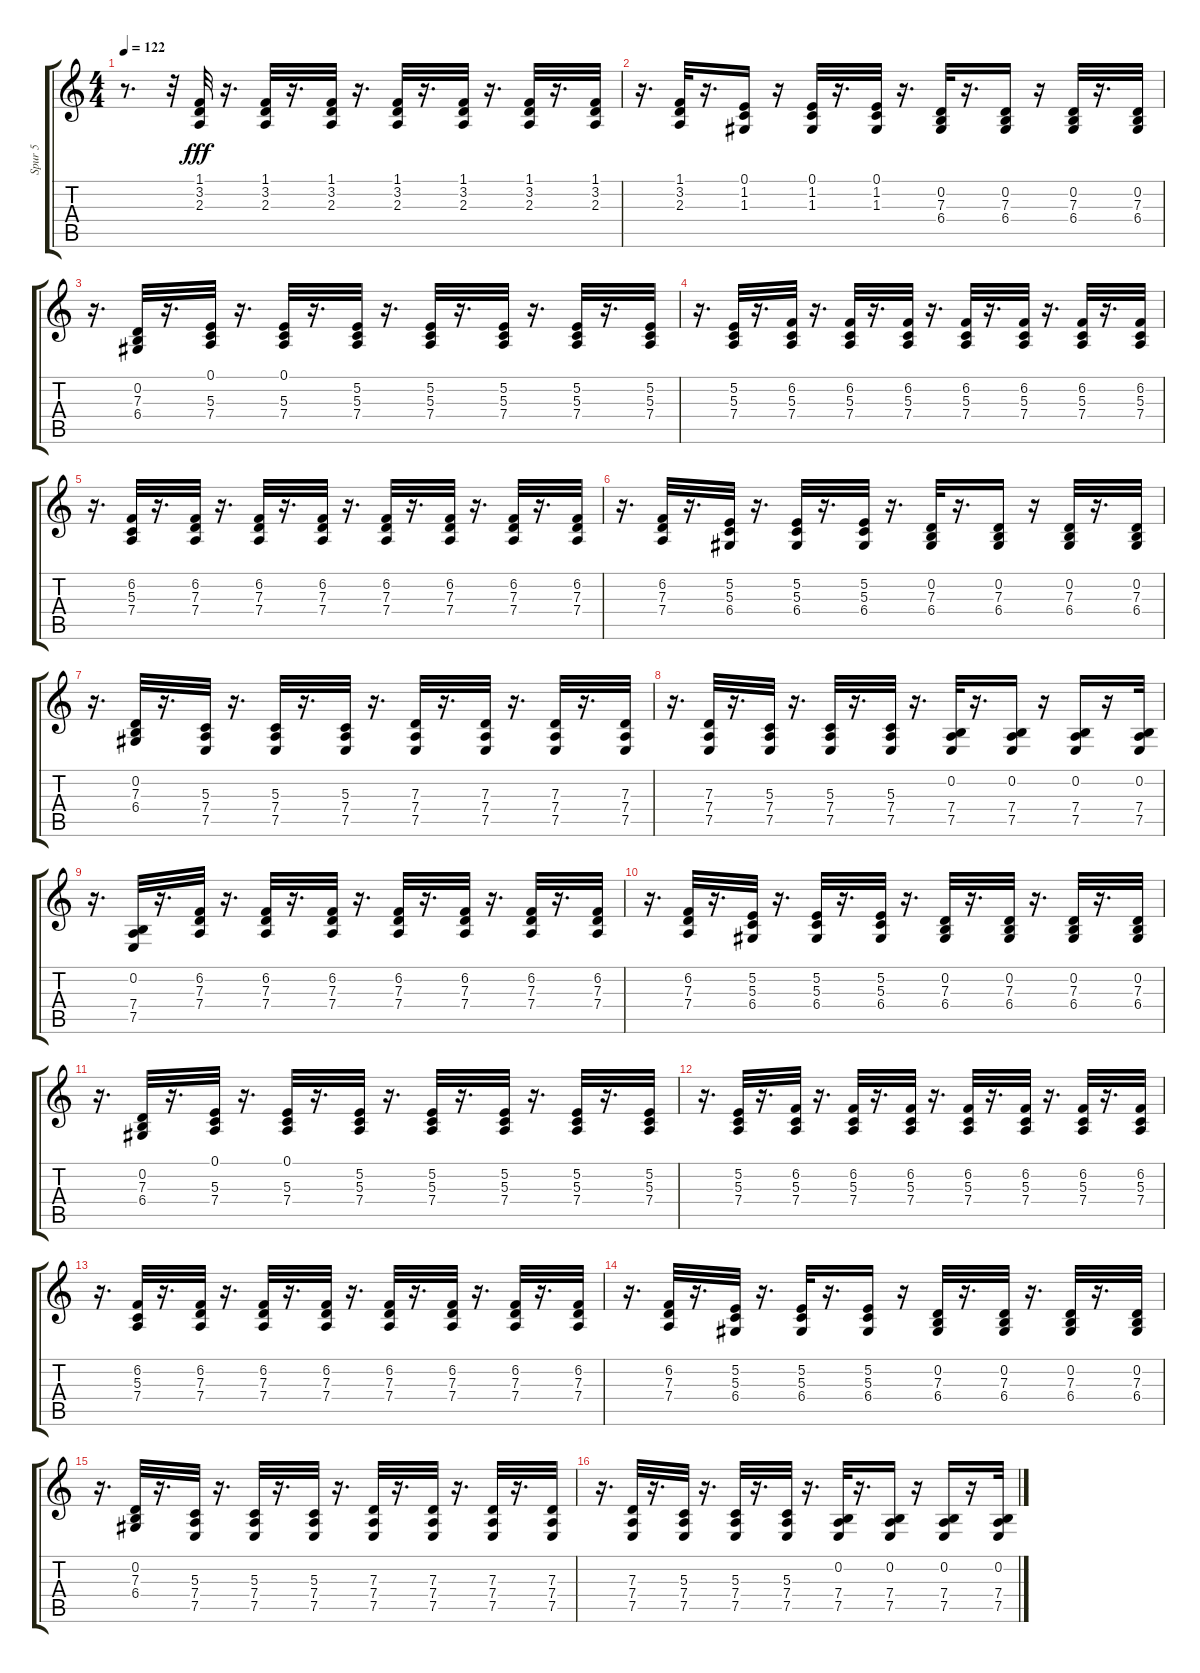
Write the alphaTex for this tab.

\track ("Spur 5" "Spur 5") {instrument stringensemble1}
\staff {score tabs}
\tuning (E4 B3 G3 D3 A2 E2) {hide}
\ts (4 4)
\tempo 122
\clef g2
\ks c
r.8{d dy fff instrument stringensemble1} r.32 (1.1 3.2 2.3).32 r.16{d} (1.1 3.2 2.3).32 r.16{d} (1.1 3.2 2.3).32 r.16{d} (1.1 3.2 2.3).32 r.16{d} (1.1 3.2 2.3).32 r.16{d} (1.1 3.2 2.3).32 r.16{d} (1.1 3.2 2.3).32 |
r.16{d} (1.1 3.2 2.3).32 r.16{d} (0.1 1.2 1.3).16 r.16 (0.1 1.2 1.3).32 r.16{d} (0.1 1.2 1.3).32 r.16{d} (0.2 7.3 6.4).32 r.16{d} (0.2 7.3 6.4).16 r.16 (0.2 7.3 6.4).32 r.16{d} (0.2 7.3 6.4).32 |
r.16{d} (0.2 7.3 6.4).32 r.16{d} (0.1 5.3 7.4).32 r.16{d} (0.1 5.3 7.4).32 r.16{d} (5.2 5.3 7.4).32 r.16{d} (5.2 5.3 7.4).32 r.16{d} (5.2 5.3 7.4).32 r.16{d} (5.2 5.3 7.4).32 r.16{d} (5.2 5.3 7.4).32 |
r.16{d} (5.2 5.3 7.4).32 r.16{d} (6.2 5.3 7.4).32 r.16{d} (6.2 5.3 7.4).32 r.16{d} (6.2 5.3 7.4).32 r.16{d} (6.2 5.3 7.4).32 r.16{d} (6.2 5.3 7.4).32 r.16{d} (6.2 5.3 7.4).32 r.16{d} (6.2 5.3 7.4).32 |
r.16{d} (6.2 5.3 7.4).32 r.16{d} (6.2 7.3 7.4).32 r.16{d} (6.2 7.3 7.4).32 r.16{d} (6.2 7.3 7.4).32 r.16{d} (6.2 7.3 7.4).32 r.16{d} (6.2 7.3 7.4).32 r.16{d} (6.2 7.3 7.4).32 r.16{d} (6.2 7.3 7.4).32 |
r.16{d} (6.2 7.3 7.4).32 r.16{d} (5.2 5.3 6.4).32 r.16{d} (5.2 5.3 6.4).32 r.16{d} (5.2 5.3 6.4).32 r.16{d} (0.2 7.3 6.4).32 r.16{d} (0.2 7.3 6.4).16 r.16 (0.2 7.3 6.4).32 r.16{d} (0.2 7.3 6.4).32 |
r.16{d} (0.2 7.3 6.4).32 r.16{d} (5.3 7.4 7.5).32 r.16{d} (5.3 7.4 7.5).32 r.16{d} (5.3 7.4 7.5).32 r.16{d} (7.3 7.4 7.5).32 r.16{d} (7.3 7.4 7.5).32 r.16{d} (7.3 7.4 7.5).32 r.16{d} (7.3 7.4 7.5).32 |
r.16{d} (7.3 7.4 7.5).32 r.16{d} (5.3 7.4 7.5).32 r.16{d} (5.3 7.4 7.5).32 r.16{d} (5.3 7.4 7.5).32 r.16{d} (0.2 7.4 7.5).32 r.16{d} (0.2 7.4 7.5).16 r.16 (0.2 7.4 7.5).16 r.16 (0.2 7.4 7.5).32 |
r.16{d} (0.2 7.4 7.5).32 r.16{d} (6.2 7.3 7.4).32 r.16{d} (6.2 7.3 7.4).32 r.16{d} (6.2 7.3 7.4).32 r.16{d} (6.2 7.3 7.4).32 r.16{d} (6.2 7.3 7.4).32 r.16{d} (6.2 7.3 7.4).32 r.16{d} (6.2 7.3 7.4).32 |
r.16{d} (6.2 7.3 7.4).32 r.16{d} (5.2 5.3 6.4).32 r.16{d} (5.2 5.3 6.4).32 r.16{d} (5.2 5.3 6.4).32 r.16{d} (0.2 7.3 6.4).32 r.16{d} (0.2 7.3 6.4).32 r.16{d} (0.2 7.3 6.4).32 r.16{d} (0.2 7.3 6.4).32 |
r.16{d} (0.2 7.3 6.4).32 r.16{d} (0.1 5.3 7.4).32 r.16{d} (0.1 5.3 7.4).32 r.16{d} (5.2 5.3 7.4).32 r.16{d} (5.2 5.3 7.4).32 r.16{d} (5.2 5.3 7.4).32 r.16{d} (5.2 5.3 7.4).32 r.16{d} (5.2 5.3 7.4).32 |
r.16{d} (5.2 5.3 7.4).32 r.16{d} (6.2 5.3 7.4).32 r.16{d} (6.2 5.3 7.4).32 r.16{d} (6.2 5.3 7.4).32 r.16{d} (6.2 5.3 7.4).32 r.16{d} (6.2 5.3 7.4).32 r.16{d} (6.2 5.3 7.4).32 r.16{d} (6.2 5.3 7.4).32 |
r.16{d} (6.2 5.3 7.4).32 r.16{d} (6.2 7.3 7.4).32 r.16{d} (6.2 7.3 7.4).32 r.16{d} (6.2 7.3 7.4).32 r.16{d} (6.2 7.3 7.4).32 r.16{d} (6.2 7.3 7.4).32 r.16{d} (6.2 7.3 7.4).32 r.16{d} (6.2 7.3 7.4).32 |
r.16{d} (6.2 7.3 7.4).32 r.16{d} (5.2 5.3 6.4).32 r.16{d} (5.2 5.3 6.4).32 r.16{d} (5.2 5.3 6.4).16 r.16 (0.2 7.3 6.4).32 r.16{d} (0.2 7.3 6.4).32 r.16{d} (0.2 7.3 6.4).32 r.16{d} (0.2 7.3 6.4).32 |
r.16{d} (0.2 7.3 6.4).32 r.16{d} (5.3 7.4 7.5).32 r.16{d} (5.3 7.4 7.5).32 r.16{d} (5.3 7.4 7.5).32 r.16{d} (7.3 7.4 7.5).32 r.16{d} (7.3 7.4 7.5).32 r.16{d} (7.3 7.4 7.5).32 r.16{d} (7.3 7.4 7.5).32 |
r.16{d} (7.3 7.4 7.5).32 r.16{d} (5.3 7.4 7.5).32 r.16{d} (5.3 7.4 7.5).32 r.16{d} (5.3 7.4 7.5).32 r.16{d} (0.2 7.4 7.5).32 r.16{d} (0.2 7.4 7.5).16 r.16 (0.2 7.4 7.5).16 r.16 (0.2 7.4 7.5).32
